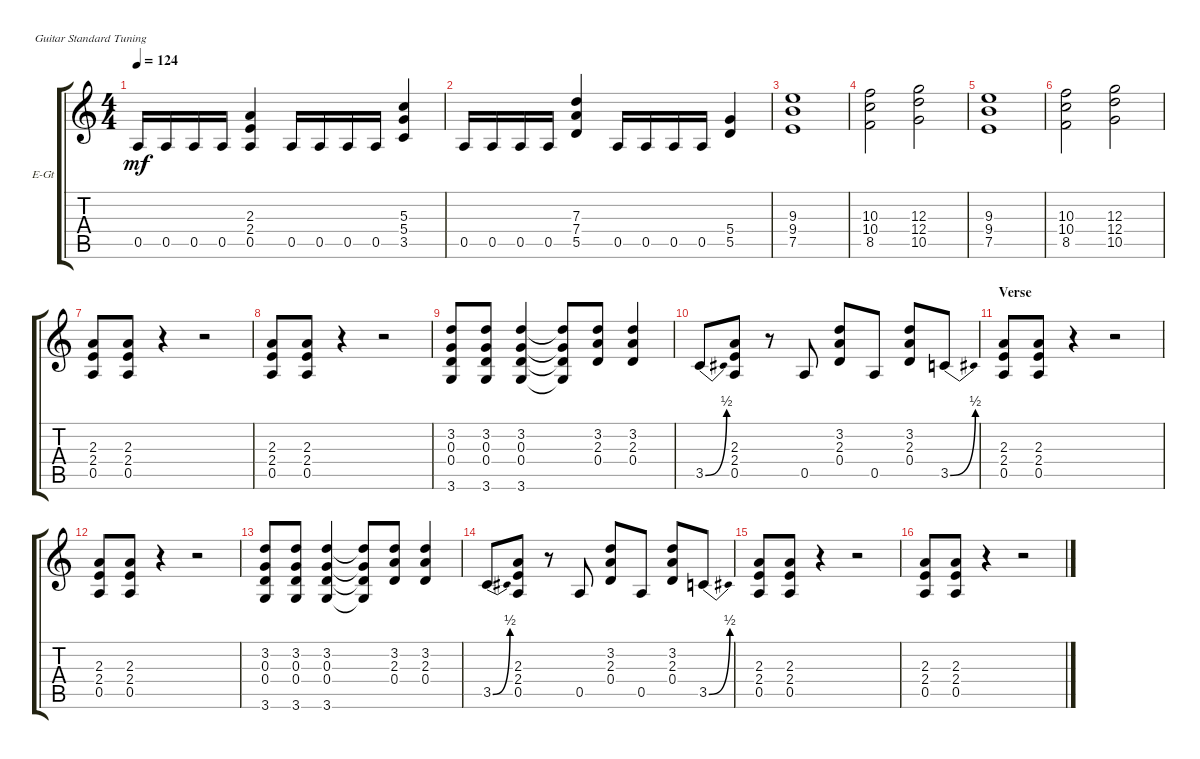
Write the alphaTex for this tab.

\defaultSystemsLayout 4
\bracketExtendMode groupsimilarinstruments
\firstSystemTrackNameOrientation horizontal
\otherSystemsTrackNameOrientation horizontal
\track ("VINNIE VINCENT" "E-Gt") {solo instrument distortionguitar}
\staff {score tabs}
\tuning (E4 B3 G3 D3 A2 E2)
\ts (4 4)
\tempo 124
\clef g2
\ks c
0.5.16{dy mf} 0.5.16 0.5.16 0.5.16 (0.5 2.4 2.3).4 0.5.16 0.5.16 0.5.16 0.5.16 (3.5 5.4 5.3).4 |
0.5.16 0.5.16 0.5.16 0.5.16 (5.5 7.4 7.3).4 0.5.16 0.5.16 0.5.16 0.5.16 (5.4 5.5).4 |
(7.5 9.4 9.3).1 |
(10.3 10.4 8.5).2 (10.5 12.4 12.3).2 |
(9.3 9.4 7.5).1 |
(8.5 10.4 10.3).2 (10.5 12.4 12.3).2 |
(2.3 2.4 0.5).8 (0.5 2.4 2.3).8 r.4 r.2 |
(2.3 2.4 0.5).8 (0.5 2.4 2.3).8 r.4 r.2 |
(3.6 0.4 0.3 3.2).8 (3.2 0.3 0.4 3.6).8 (3.6 0.4 0.3 3.2).4 (3.6{t} 0.4{t} 0.3{t} 3.2{t}).8 (3.2 2.3 0.4).8 (3.2 2.3 0.4).4 |
3.5{be (bend 0 0 19.2 2)}.8 (0.5 2.4 2.3).8 r.8 0.5.8 (0.4 2.3 3.2).8 0.5.8 (0.4 2.3 3.2).8 3.5{be (bend 0 0 15.6 2)}.8 |
\section ("" "Verse")
(2.3 2.4 0.5).8 (0.5 2.4 2.3).8 r.4 r.2 |
(2.3 2.4 0.5).8 (0.5 2.4 2.3).8 r.4 r.2 |
(3.6 0.4 0.3 3.2).8 (3.2 0.3 0.4 3.6).8 (3.6 0.4 0.3 3.2).4 (3.6{t} 0.4{t} 0.3{t} 3.2{t}).8 (3.2 2.3 0.4).8 (3.2 2.3 0.4).4 |
3.5{be (bend 0 0 19.2 2)}.8 (0.5 2.4 2.3).8 r.8 0.5.8 (0.4 2.3 3.2).8 0.5.8 (0.4 2.3 3.2).8 3.5{be (bend 0 0 15.6 2)}.8 |
(2.3 2.4 0.5).8 (0.5 2.4 2.3).8 r.4 r.2 |
(2.3 2.4 0.5).8 (0.5 2.4 2.3).8 r.4 r.2
